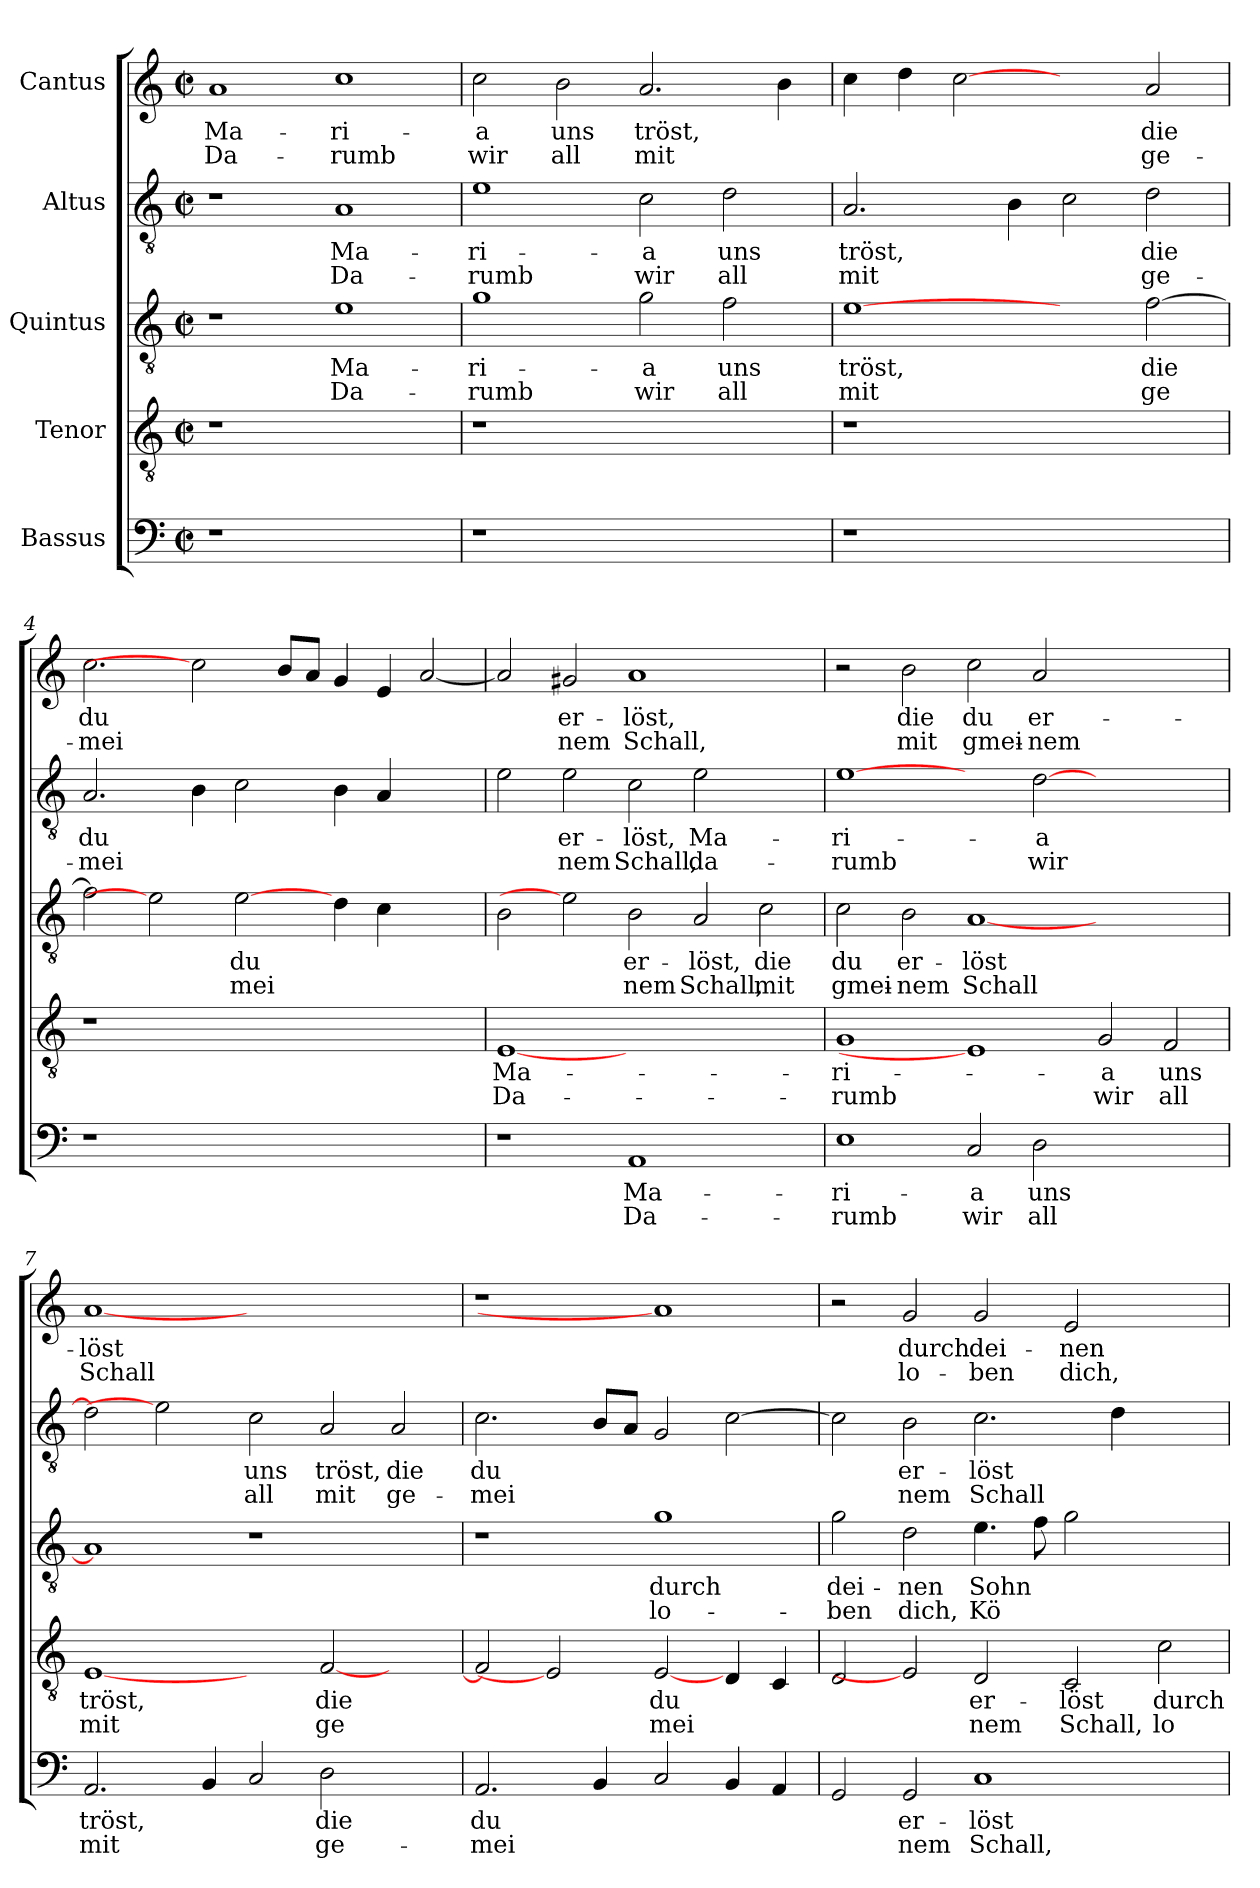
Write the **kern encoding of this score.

**kern	**text	**text	**kern	**text	**text	**kern	**text	**text	**kern	**text	**text	**kern	**text	**text
*part5	*part5	*part5	*part4	*part4	*part4	*part3	*part3	*part3	*part2	*part2	*part2	*part1	*part1	*part1
*staff5	*staff5	*staff5	*staff4	*staff4	*staff4	*staff3	*staff3	*staff3	*staff2	*staff2	*staff2	*staff1	*staff1	*staff1
*I"Bassus	*	*	*I"Tenor	*	*	*I"Quintus	*	*	*I"Altus	*	*	*I"Cantus	*	*
!!LO:PB:g=z
*stria5	*	*	*stria5	*	*	*stria5	*	*	*stria5	*	*	*stria5	*	*
*clefF4	*	*	*clefGv2	*	*	*clefGv2	*	*	*clefGv2	*	*	*clefG2	*	*
*k[]	*	*	*k[]	*	*	*k[]	*	*	*k[]	*	*	*k[]	*	*
*C:	*	*	*C:	*	*	*C:	*	*	*C:	*	*	*C:	*	*
*M2/2	*	*	*M2/2	*	*	*M2/2	*	*	*M2/2	*	*	*M2/2	*	*
*met(c|)	*	*	*met(c|)	*	*	*met(c|)	*	*	*met(c|)	*	*	*met(c|)	*	*
=1	=1	=1	=1	=1	=1	=1	=1	=1	=1	=1	=1	=1	=1	=1
!	!	!	!	!	!	!	!	!	!	!	!	!	!LO:LY:b:cj	!LO:LY:b:cj
1r	.	.	1r	.	.	1r	.	.	1r	.	.	1a	Ma-	-Da-
!	!	!	!	!	!	!	!LO:LY:b:cj	!LO:LY:b:cj	!	!LO:LY:b:cj	!LO:LY:b:cj	!	!LO:LY:b:cj	!LO:LY:b:cj
1ryy	.	.	1ryy	.	.	1e	Ma-	-Da-	1A	Ma-	-Da-	1cc	-ri-	-rumb
=2	=2	=2	=2	=2	=2	=2	=2	=2	=2	=2	=2	=2	=2	=2
!	!	!	!	!	!	!	!LO:LY:b:cj	!LO:LY:b:cj	!	!LO:LY:b:cj	!LO:LY:b:cj	!	!LO:LY:b:cj	!LO:LY:b:cj
1r	.	.	1r	.	.	1g	-ri-	-rumb	1e	-ri-	-rumb	2cc\	a	wir
!	!	!	!	!	!	!	!	!	!	!	!	!	!LO:LY:b:cj	!LO:LY:b:cj
.	.	.	.	.	.	.	.	.	.	.	.	2b\	uns	all
!	!	!	!	!	!	!	!LO:LY:b:cj	!LO:LY:b:cj	!	!LO:LY:b:cj	!LO:LY:b:cj	!	!LO:LY:b:cj	!LO:LY:b:cj
1ryy	.	.	1ryy	.	.	2g\	a	wir	2c\	a	wir	2.a/	tröst,	mit
!	!	!	!	!	!	!	!LO:LY:b:cj	!LO:LY:b:cj	!	!LO:LY:b:cj	!LO:LY:b:cj	!	!	!
.	.	.	.	.	.	2f\	uns	all	2d\	uns	all	.	.	.
!	!	!	!	!	!	!	!	!	!	!	!	!	!LO:LY:b:cj	!LO:LY:b:cj
.	.	.	.	.	.	.	.	.	.	.	.	4b\	.	.
=3	=3	=3	=3	=3	=3	=3	=3	=3	=3	=3	=3	=3	=3	=3
!	!	!	!	!	!	!	!LO:LY:b:cj	!LO:LY:b:cj	!	!LO:LY:b:cj	!LO:LY:b:cj	!	!LO:LY:b:cj	!LO:LY:b:cj
1r	.	.	1r	.	.	[1e	tröst,	mit	2.A/	tröst,	mit	4cc\	.	.
!	!	!	!	!	!	!	!	!	!	!	!	!	!LO:LY:b:cj	!LO:LY:b:cj
.	.	.	.	.	.	.	.	.	.	.	.	4dd\	.	.
!	!	!	!	!	!	!	!	!	!	!	!	!	!LO:LY:b:cj	!LO:LY:b:cj
.	.	.	.	.	.	.	.	.	.	.	.	[2cc	.	.
!	!	!	!	!	!	!	!	!	!	!LO:LY:b:cj	!LO:LY:b:cj	!	!	!
.	.	.	.	.	.	.	.	.	4B\	.	.	.	.	.
!	!	!	!	!	!	!	!	!	!	!LO:LY:b:cj	!LO:LY:b:cj	!	!	!
1ryy	.	.	1ryy	.	.	2ryy	.	.	2c\	.	.	2ryy	.	.
!	!	!	!	!	!	!	!LO:LY:b:cj	!LO:LY:b:cj	!	!LO:LY:b:cj	!LO:LY:b:cj	!	!LO:LY:b:cj	!LO:LY:b:cj
.	.	.	.	.	.	[>2f\	die	ge-	2d\	die	ge-	2a/	die	ge-
=4	=4	=4	=4	=4	=4	=4	=4	=4	=4	=4	=4	=4	=4	=4
!	!	!	!	!	!	!	!LO:LY:b:cj	!LO:LY:b:cj	!	!LO:LY:b:cj	!LO:LY:b:cj	!	!LO:LY:b:cj	!LO:LY:b:cj
1r	.	.	1r	.	.	2f\]	--	-	2.A/	-du	mei-	2.cc\	-du	mei-
.	.	.	.	.	.	2e]	.	.	.	.	.	.	.	.
!	!	!	!	!	!	!	!	!	!	!LO:LY:b:cj	!LO:LY:b:cj	!	!	!
.	.	.	.	.	.	.	.	.	4B\	-	-	2cc]	.	.
!	!	!	!	!	!	!	!LO:LY:b:cj	!LO:LY:b:cj	!	!LO:LY:b:cj	!LO:LY:b:cj	!	!	!
1.ryy	.	.	1.ryy	.	.	[2e	du	mei-	2c\	-	-	.	.	.
!	!	!	!	!	!	!	!	!	!	!	!	!	!LO:LY:b:cj	!LO:LY:b:cj
.	.	.	.	.	.	.	.	.	.	.	.	8b/L	-	-
!	!	!	!	!	!	!	!	!	!	!	!	!	!LO:LY:b:cj	!LO:LY:b:cj
.	.	.	.	.	.	.	.	.	.	.	.	8a/J	-	-
!	!	!	!	!	!	!	!LO:LY:b:cj	!LO:LY:b:cj	!	!LO:LY:b:cj	!LO:LY:b:cj	!	!LO:LY:b:cj	!LO:LY:b:cj
.	.	.	.	.	.	4d\	-	-	4B\	-	-	4g/	-	-
!	!	!	!	!	!	!	!LO:LY:b:cj	!LO:LY:b:cj	!	!LO:LY:b:cj	!LO:LY:b:cj	!	!LO:LY:b:cj	!LO:LY:b:cj
.	.	.	.	.	.	4c\	-	-	4A/	-	-	4e/	-	-
!	!	!	!	!	!	!	!	!	!	!	!	!	!LO:LY:b:cj	!LO:LY:b:cj
.	.	.	.	.	.	2ryy	.	.	2ryy	.	.	[<2a/	-	-
=5	=5	=5	=5	=5	=5	=5	=5	=5	=5	=5	=5	=5	=5	=5
!	!	!	!	!LO:LY:b:cj	!LO:LY:b:cj	!	!LO:LY:b:cj	!LO:LY:b:cj	!	!LO:LY:b:cj	!LO:LY:b:cj	!	!LO:LY:b:cj	!LO:LY:b:cj
1r	.	.	[1E	Ma-	-Da-	2B\	--	--	2e\	--	--	2a/]	--	--
!	!	!	!	!	!	!	!	!	!	!LO:LY:b:cj	!LO:LY:b:cj	!	!LO:LY:b:cj	!LO:LY:b:cj
.	.	.	.	.	.	2e]	.	.	2e\	-er-	-nem	2g#X/	-er-	-nem
!	!LO:LY:b:cj	!LO:LY:b:cj	!	!	!	!	!LO:LY:b:cj	!LO:LY:b:cj	!	!LO:LY:b:cj	!LO:LY:b:cj	!	!LO:LY:b:cj	!LO:LY:b:cj
1AA	Ma-	-Da-	1.ryy	.	.	2B\	-er-	-nem	2c\	löst,	Schall,	1a	löst,	Schall,
!	!	!	!	!	!	!	!LO:LY:b:cj	!LO:LY:b:cj	!	!LO:LY:b:cj	!LO:LY:b:cj	!	!	!
.	.	.	.	.	.	2A/	löst,	Schall,	2e\	Ma-	-da-	.	.	.
!	!	!	!	!	!	!	!LO:LY:b:cj	!LO:LY:b:cj	!	!	!	!	!	!
2ryy	.	.	.	.	.	2c\	die	mit	2ryy	.	.	2ryy	.	.
!!LO:LB:g=z
=6	=6	=6	=6	=6	=6	=6	=6	=6	=6	=6	=6	=6	=6	=6
!	!LO:LY:b:cj	!LO:LY:b:cj	!	!LO:LY:b:cj	!LO:LY:b:cj	!	!LO:LY:b:cj	!LO:LY:b:cj	!	!LO:LY:b:cj	!LO:LY:b:cj	!	!	!
1E	-ri-	-rumb	1G	-ri-	-rumb	2c\	du	gmei-	[1e	-ri-	-rumb	2r	.	.
!	!	!	!	!	!	!	!LO:LY:b:cj	!LO:LY:b:cj	!	!	!	!	!LO:LY:b:cj	!LO:LY:b:cj
.	.	.	.	.	.	2B\	-er-	-nem	.	.	.	2b\	die	mit
!	!LO:LY:b:cj	!LO:LY:b:cj	!	!	!	!	!LO:LY:b:cj	!LO:LY:b:cj	!	!	!	!	!LO:LY:b:cj	!LO:LY:b:cj
2C/	a	wir	1E]	.	.	[<1A	löst	Schall	2ryy	.	.	2cc\	du	gmei-
!	!LO:LY:b:cj	!LO:LY:b:cj	!	!	!	!	!	!	!	!LO:LY:b:cj	!LO:LY:b:cj	!	!LO:LY:b:cj	!LO:LY:b:cj
2D\	uns	all	.	.	.	.	.	.	[>2d\	a	wir	2a/	-er-	-nem
!	!	!	!	!LO:LY:b:cj	!LO:LY:b:cj	!	!	!	!	!	!	!	!	!
1ryy	.	.	2G/	a	wir	1ryy	.	.	1ryy	.	.	1ryy	.	.
!	!	!	!	!LO:LY:b:cj	!LO:LY:b:cj	!	!	!	!	!	!	!	!	!
.	.	.	2F/	uns	all	.	.	.	.	.	.	.	.	.
=7	=7	=7	=7	=7	=7	=7	=7	=7	=7	=7	=7	=7	=7	=7
!	!LO:LY:b:cj	!LO:LY:b:cj	!	!LO:LY:b:cj	!LO:LY:b:cj	!	!LO:LY:b:cj	!	!	!LO:LY:b:cj	!LO:LY:b:cj	!	!LO:LY:b:cj	!LO:LY:b:cj
2.AA/	tröst,	mit	[1E	tröst,	mit	1A]	.	.	2d\]	.	.	[1a	löst	Schall
.	.	.	.	.	.	.	.	.	2e]	.	.	.	.	.
!	!LO:LY:b:cj	!LO:LY:b:cj	!	!	!	!	!	!	!	!	!	!	!	!
4BB/	.	.	.	.	.	.	.	.	.	.	.	.	.	.
!	!LO:LY:b:cj	!LO:LY:b:cj	!	!	!	!	!	!	!	!LO:LY:b:cj	!LO:LY:b:cj	!	!	!
2C/	.	.	2ryy	.	.	1r	.	.	2c\	uns	all	1.ryy	.	.
!	!LO:LY:b:cj	!LO:LY:b:cj	!	!LO:LY:b:cj	!LO:LY:b:cj	!	!	!	!	!LO:LY:b:cj	!LO:LY:b:cj	!	!	!
2D\	die	ge-	[<2F/	die	ge-	.	.	.	2A/	tröst,	mit	.	.	.
!	!	!	!	!	!	!	!	!	!	!LO:LY:b:cj	!LO:LY:b:cj	!	!	!
2ryy	.	.	2ryy	.	.	2ryy	.	.	2A/	die	ge-	.	.	.
=8	=8	=8	=8	=8	=8	=8	=8	=8	=8	=8	=8	=8	=8	=8
!	!LO:LY:b:cj	!LO:LY:b:cj	!	!LO:LY:b:cj	!LO:LY:b:cj	!	!	!	!	!LO:LY:b:cj	!LO:LY:b:cj	!	!	!
2.AA/	-du	mei-	2F/]	--	-	1r	.	.	2.c\	-du	mei-	1r	.	.
.	.	.	2E]	.	.	.	.	.	.	.	.	.	.	.
!	!LO:LY:b:cj	!LO:LY:b:cj	!	!	!	!	!	!	!	!LO:LY:b:cj	!LO:LY:b:cj	!	!	!
4BB/	-	-	.	.	.	.	.	.	8B/L	-	-	.	.	.
!	!	!	!	!	!	!	!	!	!	!LO:LY:b:cj	!LO:LY:b:cj	!	!	!
.	.	.	.	.	.	.	.	.	8A/J	-	-	.	.	.
!	!LO:LY:b:cj	!LO:LY:b:cj	!	!LO:LY:b:cj	!LO:LY:b:cj	!	!LO:LY:b:cj	!LO:LY:b:cj	!	!LO:LY:b:cj	!LO:LY:b:cj	!	!	!
2C/	-	-	[2E	du	mei-	1g	durch	lo-	2G/	-	-	1a]	.	.
!	!LO:LY:b:cj	!LO:LY:b:cj	!	!LO:LY:b:cj	!LO:LY:b:cj	!	!	!	!	!LO:LY:b:cj	!LO:LY:b:cj	!	!	!
4BB/	-	-	4D/	-	-	.	.	.	[>2c\	-	-	.	.	.
!	!LO:LY:b:cj	!LO:LY:b:cj	!	!LO:LY:b:cj	!LO:LY:b:cj	!	!	!	!	!	!	!	!	!
4AA/	-	-	4C/	-	-	.	.	.	.	.	.	.	.	.
=9	=9	=9	=9	=9	=9	=9	=9	=9	=9	=9	=9	=9	=9	=9
!	!LO:LY:b:cj	!LO:LY:b:cj	!	!LO:LY:b:cj	!LO:LY:b:cj	!	!LO:LY:b:cj	!LO:LY:b:cj	!	!LO:LY:b:cj	!LO:LY:b:cj	!	!	!
2GG/	--	--	2D/	--	--	2g\	-dei-	-ben	2c\]	--	--	2r	.	.
!	!LO:LY:b:cj	!LO:LY:b:cj	!	!	!	!	!LO:LY:b:cj	!LO:LY:b:cj	!	!LO:LY:b:cj	!LO:LY:b:cj	!	!LO:LY:b:cj	!LO:LY:b:cj
2GG/	-er-	-nem	2E]	.	.	2d\	nen	dich,	2B\	-er-	-nem	2g/	durch	lo-
!	!LO:LY:b:cj	!LO:LY:b:cj	!	!LO:LY:b:cj	!LO:LY:b:cj	!	!LO:LY:b:cj	!LO:LY:b:cj	!	!LO:LY:b:cj	!LO:LY:b:cj	!	!LO:LY:b:cj	!LO:LY:b:cj
1C	löst	Schall,	2D/	-er-	-nem	4.e\	Sohn	Kö-	2.c\	löst	Schall	2g/	-dei-	-ben
!	!	!	!	!	!	!	!LO:LY:b:cj	!LO:LY:b:cj	!	!	!	!	!	!
.	.	.	.	.	.	8f\	-	-	.	.	.	.	.	.
!	!	!	!	!LO:LY:b:cj	!LO:LY:b:cj	!	!LO:LY:b:cj	!LO:LY:b:cj	!	!	!	!	!LO:LY:b:cj	!LO:LY:b:cj
.	.	.	2C/	löst	Schall,	2g\	-	-	.	.	.	2e/	nen	dich,
!	!	!	!	!	!	!	!	!	!	!LO:LY:b:cj	!LO:LY:b:cj	!	!	!
.	.	.	.	.	.	.	.	.	4d\	.	.	.	.	.
!	!	!	!	!LO:LY:b:cj	!LO:LY:b:cj	!	!	!	!	!	!	!	!	!
2ryy	.	.	2c\	durch	lo-	2ryy	.	.	2ryy	.	.	2ryy	.	.
=	=	=	=	=	=	=	=	=	=	=	=	=	=	=
*-	*-	*-	*-	*-	*-	*-	*-	*-	*-	*-	*-	*-	*-	*-
